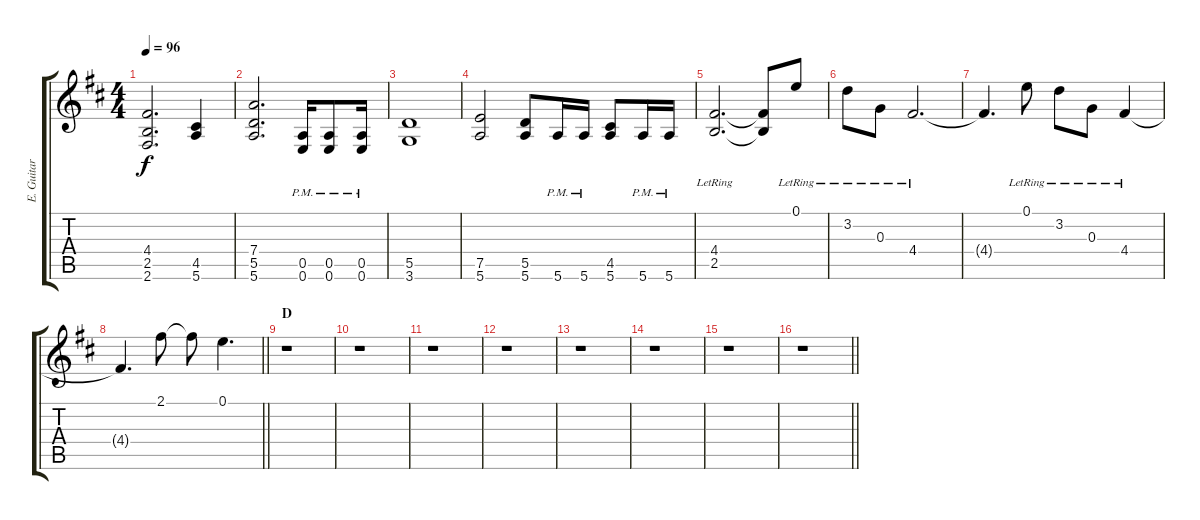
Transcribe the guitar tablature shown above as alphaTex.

\track ("E. Guitar III (Right Channel)" "E. Guitar ") {instrument electricguitarclean}
\staff {score tabs}
\tuning (E4 B3 G3 D3 A2 E2) {hide}
\ts (4 4)
\tempo 96
\clef g2
\ks d
(4.4 2.5 2.6).2{d dy f} (4.5 5.6).4 |
(7.4 5.5 5.6).2{d} (0.5{pm} 0.6{pm}).16 (0.5{pm} 0.6{pm}).8 (0.5{pm} 0.6{pm}).16 |
(5.5 3.6).1 |
(7.5 5.6).2 (5.5 5.6).8 5.6{pm}.16 5.6{pm}.16 (4.5 5.6).8 5.6{pm}.16 5.6{pm}.16 |
(4.4{lr} 2.5{lr}).2{d} (4.4{t} 2.5{t}).8 0.1{lr}.8 |
3.2{lr}.8 0.3{lr}.8 4.4{lr}.2{d} |
4.4{t}.4{d} 0.1{lr}.8 3.2{lr}.8 0.3{lr}.8 4.4{lr}.4 |
\barLineRight lightlight
4.4{t}.4{d} 2.1.8 2.1{t}.8 0.1.4{d} |
\section ("" "D")
r.1 |
r.1 |
r.1 |
r.1 |
r.1 |
r.1 |
r.1 |
\barLineRight lightlight
r.1
